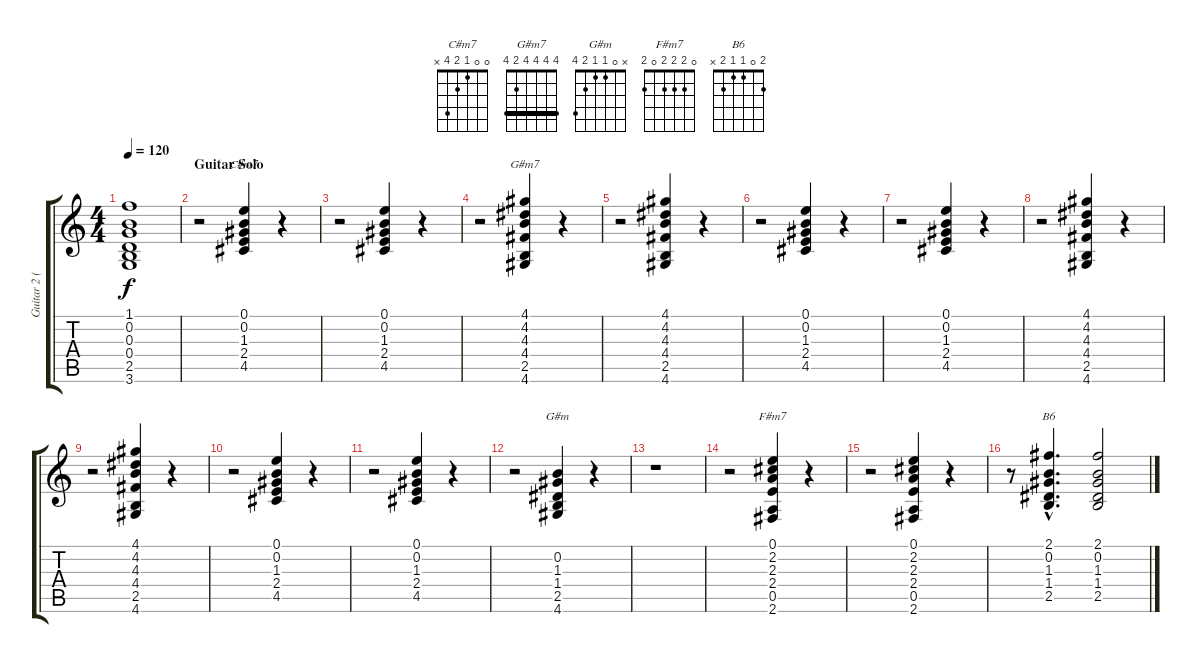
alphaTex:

\track ("Guitar 2 (Rythm)" "Guitar 2 (") {instrument electricguitarclean}
\staff {score tabs}
\tuning (E4 B3 G3 D3 A2 E2) {hide}
\chord ("C#m7" 0 0 1 2 4 x)
\chord ("G#m7" 4 4 4 4 2 4) {barre 4}
\chord ("G#m" x 0 1 1 2 4)
\chord ("F#m7" 0 2 2 2 0 2)
\chord ("B6" 2 0 1 1 2 x)
\ts (4 4)
\tempo 120
\clef g2
\ks c
(1.1{t} 0.2{t} 0.3{t} 0.4{t} 2.5{t} 3.6{t}).1{dy f} |
\section ("" "Guitar Solo")
r.2 (0.1 0.2 1.3 2.4 4.5).4{ch "C#m7"} r.4 |
r.2 (0.1 0.2 1.3 2.4 4.5).4 r.4 |
r.2 (4.1 4.2 4.3 4.4 2.5 4.6).4{ch "G#m7"} r.4 |
r.2 (4.1 4.2 4.3 4.4 2.5 4.6).4 r.4 |
r.2 (0.1 0.2 1.3 2.4 4.5).4 r.4 |
r.2 (0.1 0.2 1.3 2.4 4.5).4 r.4 |
r.2 (4.1 4.2 4.3 4.4 2.5 4.6).4 r.4 |
r.2 (4.1 4.2 4.3 4.4 2.5 4.6).4 r.4 |
r.2 (0.1 0.2 1.3 2.4 4.5).4 r.4 |
r.2 (0.1 0.2 1.3 2.4 4.5).4 r.4 |
r.2 (0.2 1.3 1.4 2.5 4.6).4{ch "G#m"} r.4 |
r.1 |
r.2 (0.1 2.2 2.3 2.4 0.5 2.6).4{ch "F#m7"} r.4 |
r.2 (0.1 2.2 2.3 2.4 0.5 2.6).4 r.4 |
r.8 (2.1{hac} 0.2{hac} 1.3{hac} 1.4{hac} 2.5{hac}).4{d ch "B6"} (2.1 0.2 1.3 1.4 2.5).2
